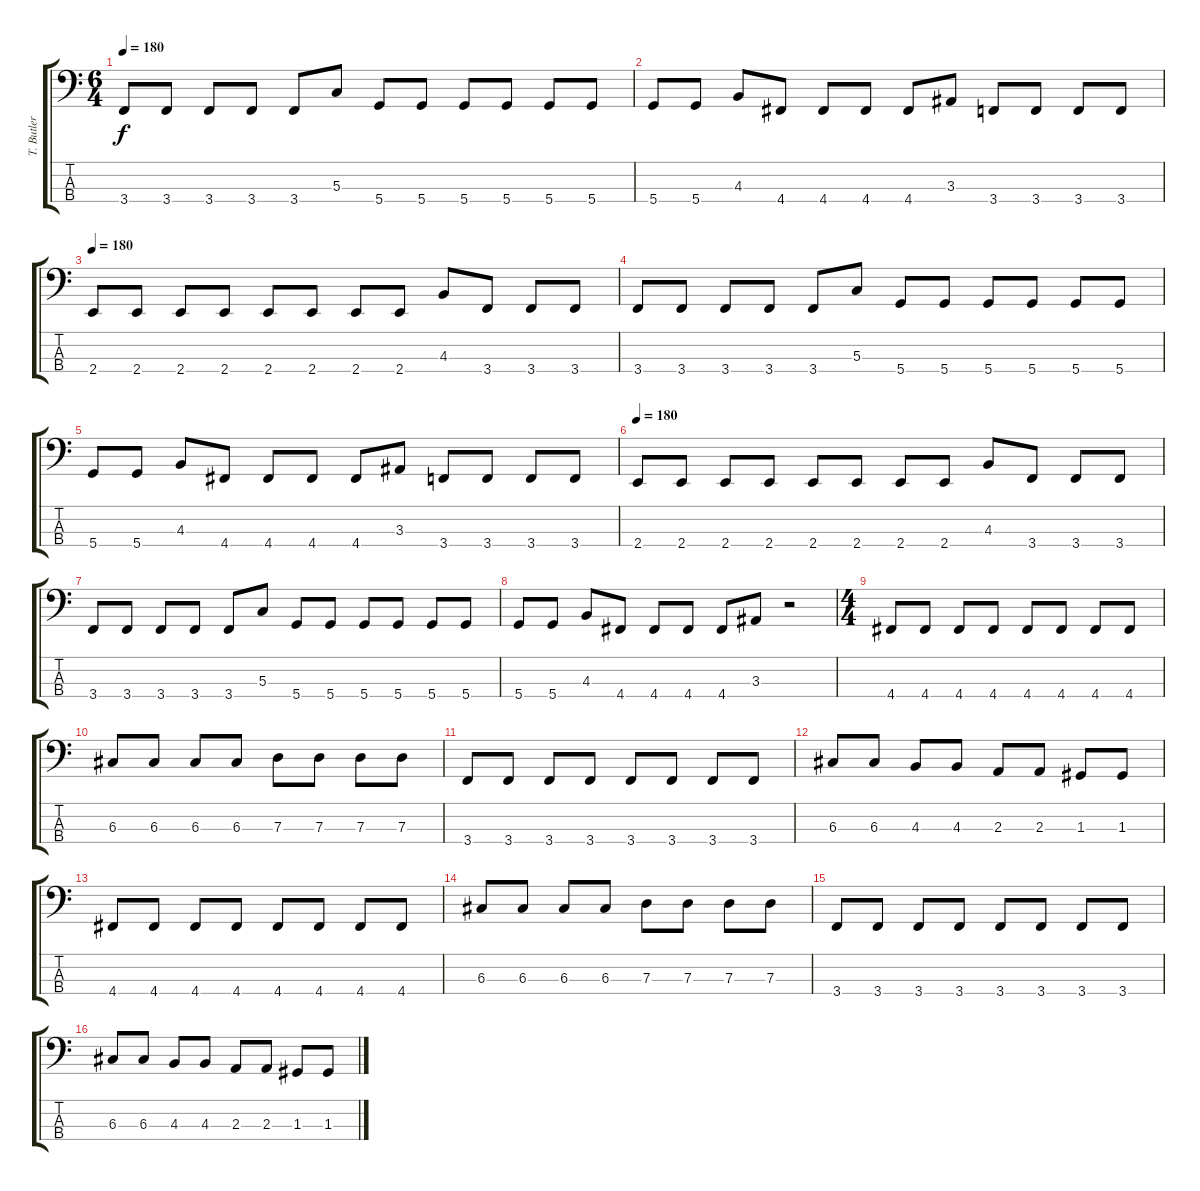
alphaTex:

\track ("T. Butler" "T. Butler") {instrument electricbasspick}
\staff {score tabs}
\tuning (F2 C2 G1 D1) {hide}
\ts (6 4)
\tempo 180
\clef f4
\ks c
3.4.8{dy f} 3.4.8 3.4.8 3.4.8 3.4.8 5.3.8 5.4.8 5.4.8 5.4.8 5.4.8 5.4.8 5.4.8 |
5.4.8 5.4.8 4.3.8 4.4.8 4.4.8 4.4.8 4.4.8 3.3.8 3.4.8 3.4.8 3.4.8 3.4.8 |
\tempo 180
2.4.8 2.4.8 2.4.8 2.4.8 2.4.8 2.4.8 2.4.8 2.4.8 4.3.8 3.4.8 3.4.8 3.4.8 |
3.4.8 3.4.8 3.4.8 3.4.8 3.4.8 5.3.8 5.4.8 5.4.8 5.4.8 5.4.8 5.4.8 5.4.8 |
5.4.8 5.4.8 4.3.8 4.4.8 4.4.8 4.4.8 4.4.8 3.3.8 3.4.8 3.4.8 3.4.8 3.4.8 |
\tempo 180
2.4.8 2.4.8 2.4.8 2.4.8 2.4.8 2.4.8 2.4.8 2.4.8 4.3.8 3.4.8 3.4.8 3.4.8 |
3.4.8 3.4.8 3.4.8 3.4.8 3.4.8 5.3.8 5.4.8 5.4.8 5.4.8 5.4.8 5.4.8 5.4.8 |
5.4.8 5.4.8 4.3.8 4.4.8 4.4.8 4.4.8 4.4.8 3.3.8 r.2 |
\ts (4 4)
4.4.8 4.4.8 4.4.8 4.4.8 4.4.8 4.4.8 4.4.8 4.4.8 |
6.3.8 6.3.8 6.3.8 6.3.8 7.3.8 7.3.8 7.3.8 7.3.8 |
3.4.8 3.4.8 3.4.8 3.4.8 3.4.8 3.4.8 3.4.8 3.4.8 |
6.3.8 6.3.8 4.3.8 4.3.8 2.3.8 2.3.8 1.3.8 1.3.8 |
4.4.8 4.4.8 4.4.8 4.4.8 4.4.8 4.4.8 4.4.8 4.4.8 |
6.3.8 6.3.8 6.3.8 6.3.8 7.3.8 7.3.8 7.3.8 7.3.8 |
3.4.8 3.4.8 3.4.8 3.4.8 3.4.8 3.4.8 3.4.8 3.4.8 |
6.3.8 6.3.8 4.3.8 4.3.8 2.3.8 2.3.8 1.3.8 1.3.8
